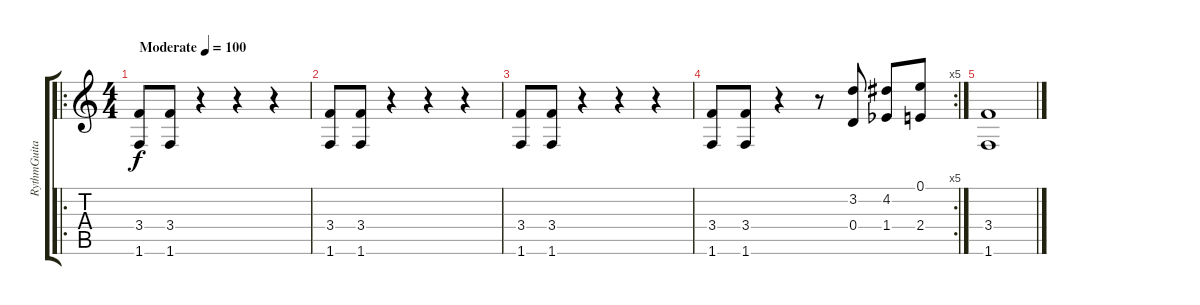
\track ("RythmGuitar" "RythmGuita") {instrument overdrivenguitar}
\staff {score tabs}
\tuning (E4 B3 G3 D3 A2 E2) {hide}
\ro
\ts (4 4)
\tempo (100 "Moderate")
\clef g2
\ks c
(3.4 1.6).8{dy f instrument overdrivenguitar} (3.4 1.6).8 r.4 r.4 r.4 |
(3.4 1.6).8 (3.4 1.6).8 r.4 r.4 r.4 |
(3.4 1.6).8 (3.4 1.6).8 r.4 r.4 r.4 |
\rc 5
(3.4 1.6).8 (3.4 1.6).8 r.4 r.8 (3.2 0.4).8 (4.2 1.4{acc b}).8 (0.1 2.4).8 |
(3.4 1.6).1
